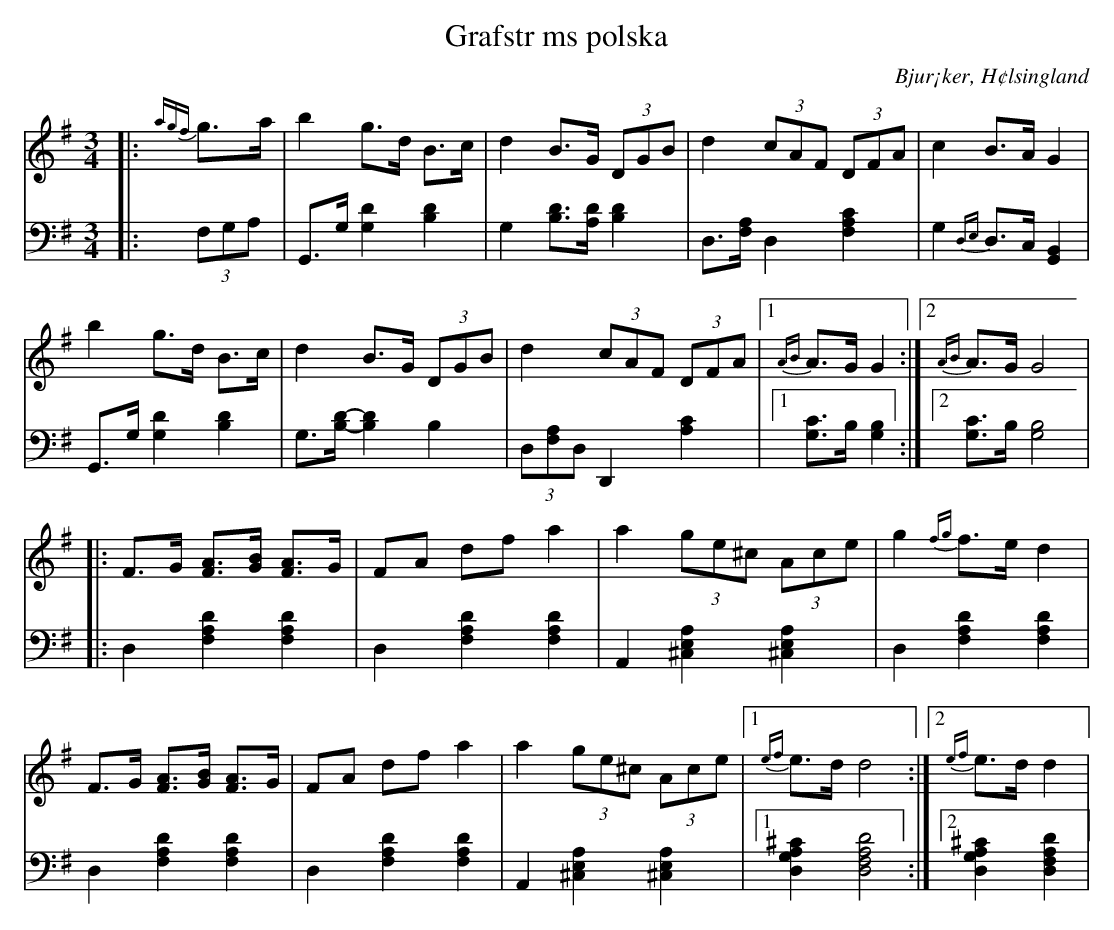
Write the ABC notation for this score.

X:1
T: Grafstr ms polska
O: Bjur¡ker, H¢lsingland
M: 3/4
L: 1/8
K: G
V:1
V:2
V: 1
|:{agf}g>a|b2 g>d B>c|d2 B>G (3DGB|d2 (3cAF (3DFA|c2 B>A G2|
b2 g>d B>c|d2 B>G (3DGB|d2 (3cAF (3DFA|1 {AB}A>G G2:|2 {AB}A>G G4|
|:F>G [FA]>[GB] [FA]>G |FA df a2 |a2 (3ge^c (3Ace |g2 {fg}f>e d2 |
F>G [FA]>[GB] [FA]>G |FA df a2 |a2 (3ge^c (3Ace |1 {ef}e>d d4:|2 {ef}e>d d2|
V:2 clef=bass
|:(3F,G,A, | G,,>G, [G,2D2] [B,2D2]|G,2 [B,D]>[A,D] [B,D]2|D,>[F,A,] D,2 [F,2A,2C2]| G,2 {D,E,}D,>C, [G,,2B,,2]|
 G,,>G, [G,2D2] [B,2D2]|G,>[B,D]-[B,2D2] B,2|(3D,[F,A,]D, D,,2 [A,2C2]|1 [G,C]>B, [G,2B,2]:|2 [G,C]>B, [G,4B,4]|
|:D,2 [F,2A,2D2] [F,2A,2D2]|D,2 [F,2A,2D2] [F,2A,2D2]| A,,2 [^C,2E,2A,2] [^C,2E,2A,2]|D,2 [F,2A,2D2] [F,2A,2D2] |
D,2 [F,2A,2D2] [F,2A,2D2] | D,2 [F,2A,2D2] [F,2A,2D2] | A,,2 [^C,2E,2A,2] [^C,2E,2A,2]|1 [D,2G,2A,2^C2] [D,4F,4A,4D4]:|2 [D,2G,2A,2^C2] [D,2F,2A,2D2]|
